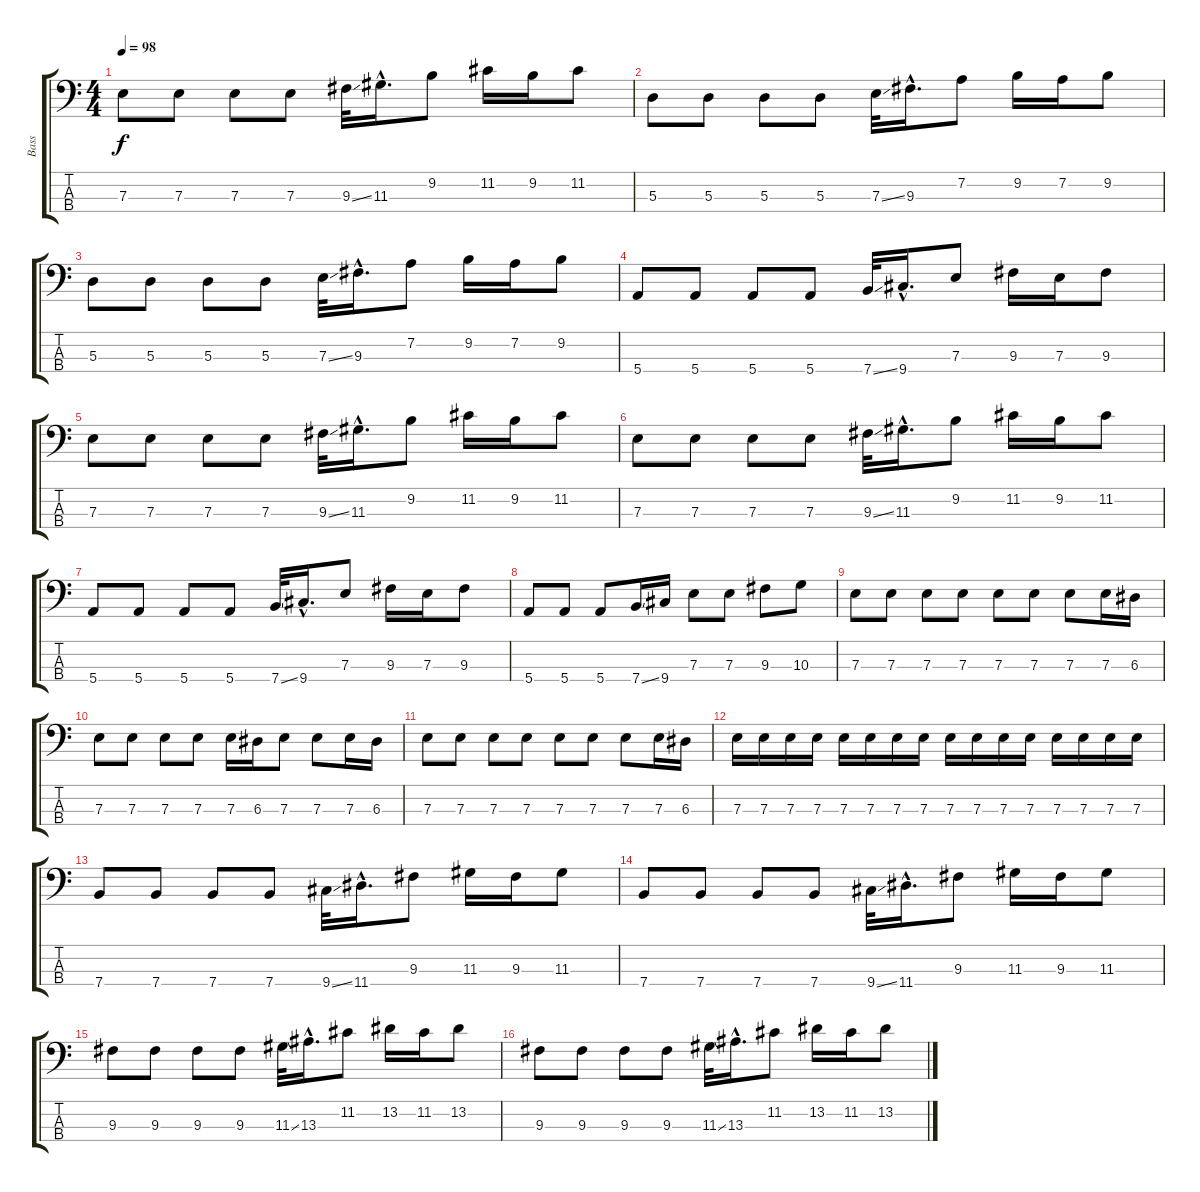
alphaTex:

\track ("Bass" "Bass") {instrument electricbassfinger}
\staff {score tabs}
\tuning (G2 D2 A1 E1) {hide}
\ts (4 4)
\tempo 98
\clef f4
\ks c
7.3.8{dy f} 7.3.8 7.3.8 7.3.8 9.3{ss}.32 11.3{hac}.16{d} 9.2.8 11.2.16 9.2.16 11.2.8 |
5.3.8 5.3.8 5.3.8 5.3.8 7.3{ss}.32 9.3{hac}.16{d} 7.2.8 9.2.16 7.2.16 9.2.8 |
5.3.8 5.3.8 5.3.8 5.3.8 7.3{ss}.32 9.3{hac}.16{d} 7.2.8 9.2.16 7.2.16 9.2.8 |
5.4.8 5.4.8 5.4.8 5.4.8 7.4{ss}.32 9.4{hac}.16{d} 7.3.8 9.3.16 7.3.16 9.3.8 |
7.3.8 7.3.8 7.3.8 7.3.8 9.3{ss}.32 11.3{hac}.16{d} 9.2.8 11.2.16 9.2.16 11.2.8 |
7.3.8 7.3.8 7.3.8 7.3.8 9.3{ss}.32 11.3{hac}.16{d} 9.2.8 11.2.16 9.2.16 11.2.8 |
5.4.8 5.4.8 5.4.8 5.4.8 7.4{ss}.32 9.4{hac}.16{d} 7.3.8 9.3.16 7.3.16 9.3.8 |
5.4.8 5.4.8 5.4.8 7.4{ss}.16 9.4.16 7.3.8 7.3.8 9.3.8 10.3.8 |
7.3.8 7.3.8 7.3.8 7.3.8 7.3.8 7.3.8 7.3.8 7.3.16 6.3.16 |
7.3.8 7.3.8 7.3.8 7.3.8 7.3.16 6.3.16 7.3.8 7.3.8 7.3.16 6.3.16 |
7.3.8 7.3.8 7.3.8 7.3.8 7.3.8 7.3.8 7.3.8 7.3.16 6.3.16 |
7.3.16 7.3.16 7.3.16 7.3.16 7.3.16 7.3.16 7.3.16 7.3.16 7.3.16 7.3.16 7.3.16 7.3.16 7.3.16 7.3.16 7.3.16 7.3.16 |
7.4.8 7.4.8 7.4.8 7.4.8 9.4{ss}.32 11.4{hac}.16{d} 9.3.8 11.3.16 9.3.16 11.3.8 |
7.4.8 7.4.8 7.4.8 7.4.8 9.4{ss}.32 11.4{hac}.16{d} 9.3.8 11.3.16 9.3.16 11.3.8 |
9.3.8 9.3.8 9.3.8 9.3.8 11.3{ss}.32 13.3{hac}.16{d} 11.2.8 13.2.16 11.2.16 13.2.8 |
9.3.8 9.3.8 9.3.8 9.3.8 11.3{ss}.32 13.3{hac}.16{d} 11.2.8 13.2.16 11.2.16 13.2.8
